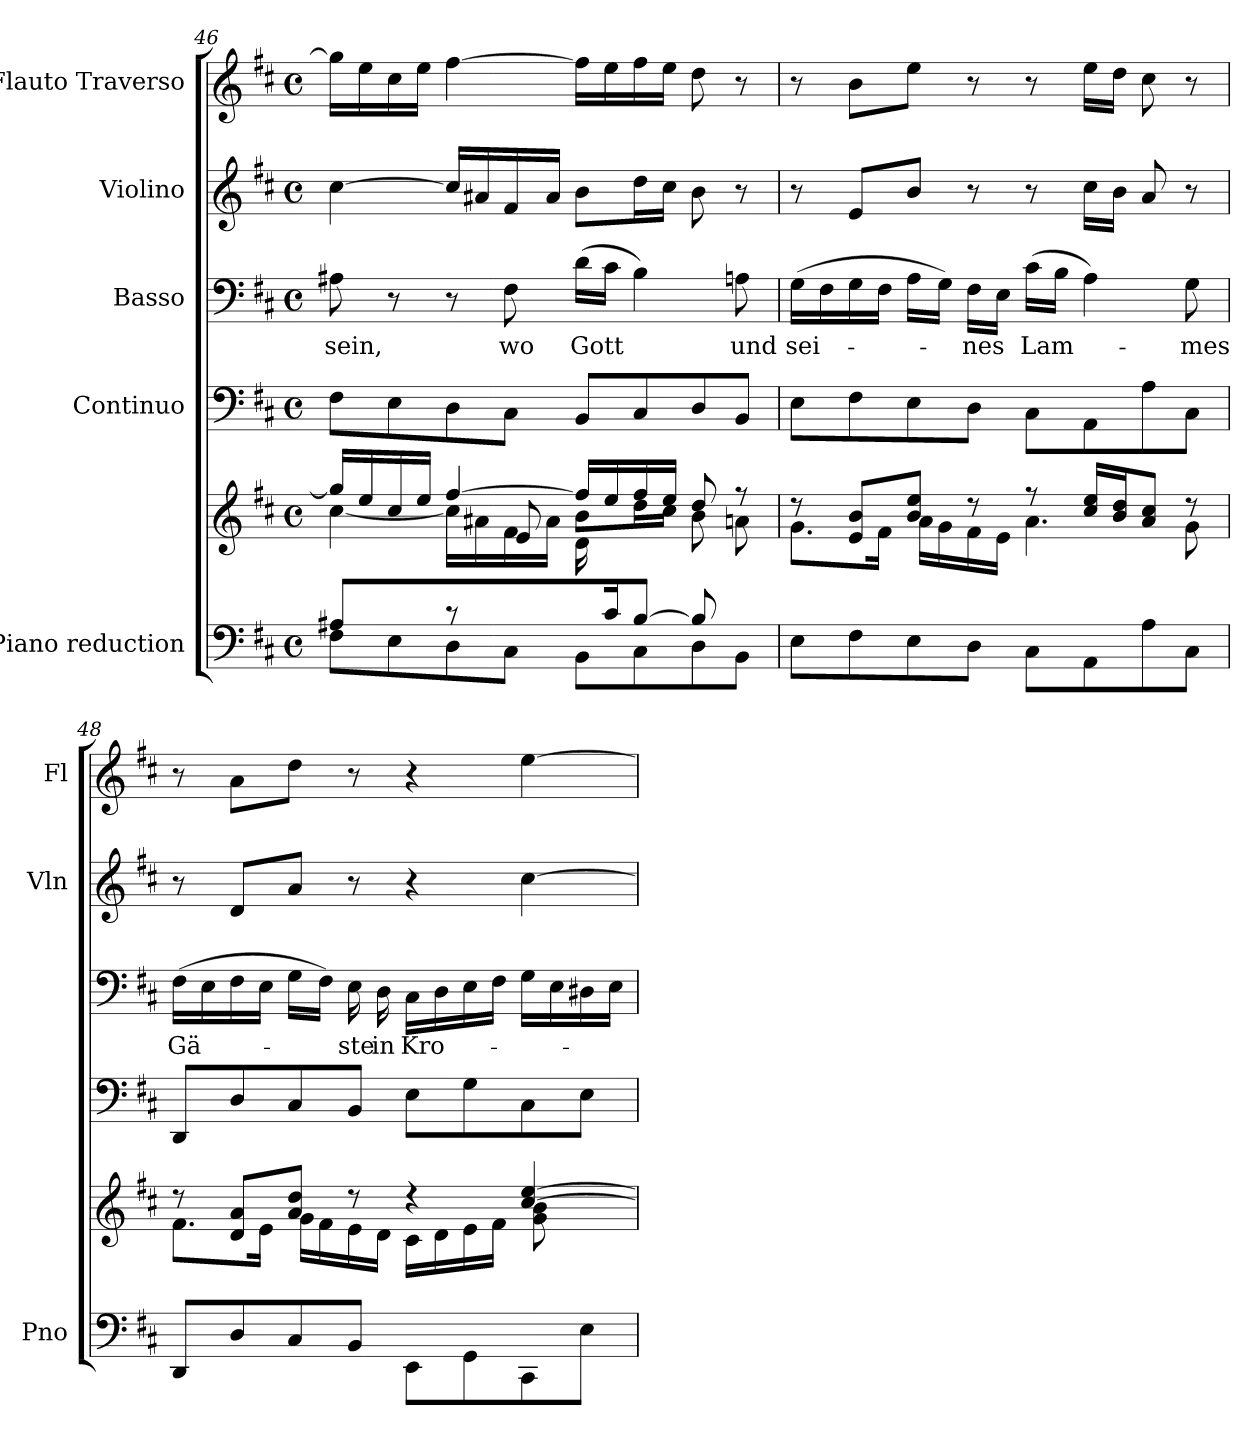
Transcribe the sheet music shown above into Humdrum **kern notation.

**kern	**kern	**kern	**kern	**text	**kern	**kern
*part5	*part5	*part4	*part3	*part3	*part2	*part1
*staff6	*staff5	*staff4	*staff3	*staff3	*staff2	*staff1
*I"Piano reduction	*	*I"Continuo	*I"Basso	*	*I"Violino	*I"Flauto Traverso
*I'Pno	*	*	*	*	*I'Vln	*I'Fl
*clefF4	*clefG2	*clefF4	*clefF4	*	*clefG2	*clefG2
*k[f#c#]	*k[f#c#]	*k[f#c#]	*k[f#c#]	*	*k[f#c#]	*k[f#c#]
*M4/4	*M4/4	*M4/4	*M4/4	*	*M4/4	*M4/4
*met(c)	*met(c)	*met(c)	*met(c)	*	*met(c)	*met(c)
=46	=46	=46	=46	=46	=46	=46
*^	*^	*	*	*	*	*
*	*	*	*^	*	*	*	*	*
!	!	!	!	!	!	!	!LO:LY:b	!	!
4A#X/	8F#\L	16gg/LL]	[4cc#\	4.ryy	8F#\L	8A#X\	sein,	[4cc#\	16gg\LL]
.	.	16ee/	.	.	.	.	.	.	16ee\
.	8E\	16cc#/	.	.	8E\	8r	.	.	16cc#\
.	.	16ee/JJ	.	.	.	.	.	.	16ee\JJ
8r	8D\	[4ff#/	16cc#\LL]	.	8D\	8r	.	16cc#/LL]	[4ff#\
.	.	.	16a#X\	.	.	.	.	16a#X/	.
!	!	!	!	!	!	!	!LO:LY:b	!	!
8.ryy	8C#\J	.	16f#\	8e/	8C#\J	8F#\	wo	16f#/	.
.	.	.	16a#\JJ	.	.	.	.	16a#/JJ	.
!	!	!	!	!	!	!	!LO:LY:b	!	!
.	8BB\L	16ff#/LL]	8b\L	16d\LL	8BB/L	(16d\LL	Gott	8b\L	16ff#\LL]
16c#/J	.	16ee/	.	16ryy	.	16c#\JJ	.	.	16ee\
*	*	*	*v	*v	*	*	*	*	*
[8B/J	8C#\	16ff#/	16dd\L	8C#/	4B\)	.	16dd\L	16ff#\
.	.	16ee/JJ	16cc#\JJ	.	.	.	16cc#\JJ	16ee\JJ
8B/L]	8D\	8dd/	8b\	8D/	.	.	8b\	8dd\
*	*	*	*^	*	*	*	*	*
!	!	!	!	!	!	!	!LO:LY:b	!	!
8ryy	8BB\J	8r	8ryy	8an\J	8BB/J	8An\	und	8r	8r
=47	=47	=47	=47	=47	=47	=47	=47	=47	=47
!	!	!	!	!	!	!	!LO:LY:b	!	!
*v	*v	*	*	*	*	*	*	*	*
*	*	*v	*v	*	*	*	*	*
8E\L	8r	8.g\L	8E\L	(16G\LL	sei-	8r	8r
.	.	.	.	16F#\	.	.	.
8F#\	8e/ 8b/L	.	8F#\	16G\	.	8e/L	8b\L
.	.	16f#\Jk	.	16F#\JJ	.	.	.
8E\	8b/ 8ee/J	16a\LL	8E\	16A\LL	.	8b/J	8ee\J
.	.	16g\	.	16G\JJ)	.	.	.
!	!	!	!	!	!LO:LY:b	!	!
8D\J	8r	16f#\	8D\J	16F#\LL	-nes	8r	8r
.	.	16e\JJ	.	16E\JJ	.	.	.
!	!	!	!	!	!LO:LY:b	!	!
8C#\L	8r	4.a\	8C#\L	(16c#\LL	Lam-	8r	8r
.	.	.	.	16B\JJ	.	.	.
8AA\	16cc#/ 16ee/LL	.	8AA\	4A\)	.	16cc#\LL	16ee\LL
.	16b/ 16dd/J	.	.	.	.	16b\JJ	16dd\JJ
8A\	8a/ 8cc#/J	.	8A\	.	.	8a/	8cc#\
!	!	!	!	!	!LO:LY:b	!	!
8C#\J	8r	8g\	8C#\J	8G\	-mes	8r	8r
!!LO:PB:g=z
=48	=48	=48	=48	=48	=48	=48	=48
*^	*	*	*	*	*	*	*
!	!	!	!	!	!	!LO:LY:b	!	!
2..ryy	8DD/L	8r	8.f#\L	8DD/L	(16F#\LL	Gä-	8r	8r
.	.	.	.	.	16E\	.	.	.
.	8D/	8d/ 8a/L	.	8D/	16F#\	.	8d/L	8a\L
.	.	.	16e\Jk	.	16E\JJ	.	.	.
.	8C#/	8a/ 8dd/J	16g\LL	8C#/	16G\LL	.	8a/J	8dd\J
.	.	.	16f#\	.	16F#\JJ)	.	.	.
!	!	!	!	!	!	!LO:LY:b	!	!
.	8BB/J	8r	16e\	8BB/J	16E\	-ste	8r	8r
!	!	!	!	!	!	!LO:LY:b	!	!
.	.	.	16d\JJ	.	16D\	in	.	.
!	!	!	!	!	!	!LO:LY:b	!	!
.	8EE\L	4r	16c#\LL	8E\L	16C#\LL	Kro-	4r	4r
.	.	.	16d\	.	16D\	.	.	.
.	8GG\	.	16e\	8G\	16E\	.	.	.
.	.	.	16f#\JJ	.	16F#\JJ	.	.	.
.	8CC#\	[4cc#/ [4ee/	8g\ 8b\L	8C#\	16G\LL	.	[4cc#\	[4ee\
.	.	.	.	.	16E\	.	.	.
8B/J	8E\J	.	8ryy	8E\J	16D#X\	.	.	.
.	.	.	.	.	16E\JJ	.	.	.
*v	*v	*	*	*	*	*	*	*
*	*v	*v	*	*	*	*	*
=	=	=	=	=	=	=
*-	*-	*-	*-	*-	*-	*-
